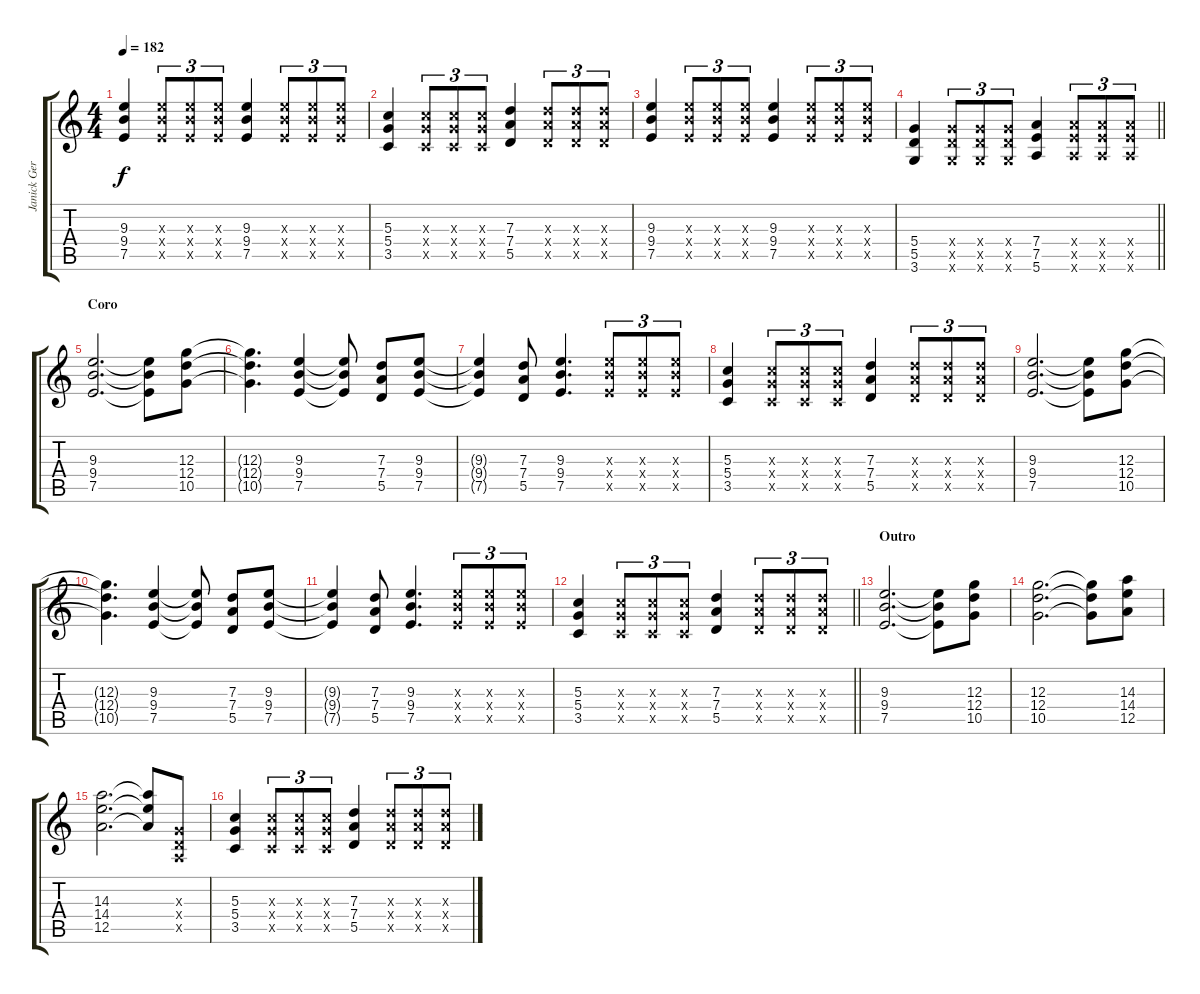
\track ("Janick Gers" "Janick Ger") {instrument distortionguitar}
\staff {score tabs}
\tuning (E4 B3 G3 D3 A2 E2) {hide}
\ts (4 4)
\tempo 182
\clef g2
\ks c
(9.3 9.4 7.5).4{dy f} (9.3{x} 9.4{x} 7.5{x}).8{tu (3 2)} (9.3{x} 9.4{x} 7.5{x}).8{tu (3 2)} (9.3{x} 9.4{x} 7.5{x}).8{tu (3 2)} (9.3 9.4 7.5).4 (9.3{x} 9.4{x} 7.5{x}).8{tu (3 2)} (9.3{x} 9.4{x} 7.5{x}).8{tu (3 2)} (9.3{x} 9.4{x} 7.5{x}).8{tu (3 2)} |
(5.3 5.4 3.5).4 (5.3{x} 5.4{x} 3.5{x}).8{tu (3 2)} (5.3{x} 5.4{x} 3.5{x}).8{tu (3 2)} (5.3{x} 5.4{x} 3.5{x}).8{tu (3 2)} (7.3 7.4 5.5).4 (7.3{x} 7.4{x} 5.5{x}).8{tu (3 2)} (7.3{x} 7.4{x} 5.5{x}).8{tu (3 2)} (7.3{x} 7.4{x} 5.5{x}).8{tu (3 2)} |
(9.3 9.4 7.5).4 (9.3{x} 9.4{x} 7.5{x}).8{tu (3 2)} (9.3{x} 9.4{x} 7.5{x}).8{tu (3 2)} (9.3{x} 9.4{x} 7.5{x}).8{tu (3 2)} (9.3 9.4 7.5).4 (9.3{x} 9.4{x} 7.5{x}).8{tu (3 2)} (9.3{x} 9.4{x} 7.5{x}).8{tu (3 2)} (9.3{x} 9.4{x} 7.5{x}).8{tu (3 2)} |
\barLineRight lightlight
(5.4 5.5 3.6).4 (5.4{x} 5.5{x} 3.6{x}).8{tu (3 2)} (5.4{x} 5.5{x} 3.6{x}).8{tu (3 2)} (5.4{x} 5.5{x} 3.6{x}).8{tu (3 2)} (7.4 7.5 5.6).4 (7.4{x} 7.5{x} 5.6{x}).8{tu (3 2)} (7.4{x} 7.5{x} 5.6{x}).8{tu (3 2)} (7.4{x} 7.5{x} 5.6{x}).8{tu (3 2)} |
\section ("" "Coro")
(9.3 9.4 7.5).2{d} (9.3{t} 9.4{t} 7.5{t}).8 (12.3 12.4 10.5).8 |
(12.3{t} 12.4{t} 10.5{t}).4{d} (9.3 9.4 7.5).4 (9.3{t} 9.4{t} 7.5{t}).8 (7.3 7.4 5.5).8 (9.3 9.4 7.5).8 |
(9.3{t} 9.4{t} 7.5{t}).4 (7.3 7.4 5.5).8 (9.3 9.4 7.5).4{d} (9.3{x} 9.4{x} 7.5{x}).8{tu (3 2)} (9.3{x} 9.4{x} 7.5{x}).8{tu (3 2)} (9.3{x} 9.4{x} 7.5{x}).8{tu (3 2)} |
(5.3 5.4 3.5).4 (5.3{x} 5.4{x} 3.5{x}).8{tu (3 2)} (5.3{x} 5.4{x} 3.5{x}).8{tu (3 2)} (5.3{x} 5.4{x} 3.5{x}).8{tu (3 2)} (7.3 7.4 5.5).4 (7.3{x} 7.4{x} 5.5{x}).8{tu (3 2)} (7.3{x} 7.4{x} 5.5{x}).8{tu (3 2)} (7.3{x} 7.4{x} 5.5{x}).8{tu (3 2)} |
(9.3 9.4 7.5).2{d} (9.3{t} 9.4{t} 7.5{t}).8 (12.3 12.4 10.5).8 |
(12.3{t} 12.4{t} 10.5{t}).4{d} (9.3 9.4 7.5).4 (9.3{t} 9.4{t} 7.5{t}).8 (7.3 7.4 5.5).8 (9.3 9.4 7.5).8 |
(9.3{t} 9.4{t} 7.5{t}).4 (7.3 7.4 5.5).8 (9.3 9.4 7.5).4{d} (9.3{x} 9.4{x} 7.5{x}).8{tu (3 2)} (9.3{x} 9.4{x} 7.5{x}).8{tu (3 2)} (9.3{x} 9.4{x} 7.5{x}).8{tu (3 2)} |
\barLineRight lightlight
(5.3 5.4 3.5).4 (5.3{x} 5.4{x} 3.5{x}).8{tu (3 2)} (5.3{x} 5.4{x} 3.5{x}).8{tu (3 2)} (5.3{x} 5.4{x} 3.5{x}).8{tu (3 2)} (7.3 7.4 5.5).4 (7.3{x} 7.4{x} 5.5{x}).8{tu (3 2)} (7.3{x} 7.4{x} 5.5{x}).8{tu (3 2)} (7.3{x} 7.4{x} 5.5{x}).8{tu (3 2)} |
\section ("" "Outro")
(9.3 9.4 7.5).2{d} (9.3{t} 9.4{t} 7.5{t}).8 (12.3 12.4 10.5).8 |
(12.3 12.4 10.5).2{d} (12.3{t} 12.4{t} 10.5{t}).8 (14.3 14.4 12.5).8 |
(14.3 14.4 12.5).2{d} (14.3{t} 14.4{t} 12.5{t}).8 (0.3{x} 0.4{x} 0.5{x}).8 |
(5.3 5.4 3.5).4 (5.3{x} 5.4{x} 3.5{x}).8{tu (3 2)} (5.3{x} 5.4{x} 3.5{x}).8{tu (3 2)} (5.3{x} 5.4{x} 3.5{x}).8{tu (3 2)} (7.3 7.4 5.5).4 (7.3{x} 7.4{x} 5.5{x}).8{tu (3 2)} (7.3{x} 7.4{x} 5.5{x}).8{tu (3 2)} (7.3{x} 7.4{x} 5.5{x}).8{tu (3 2)}
